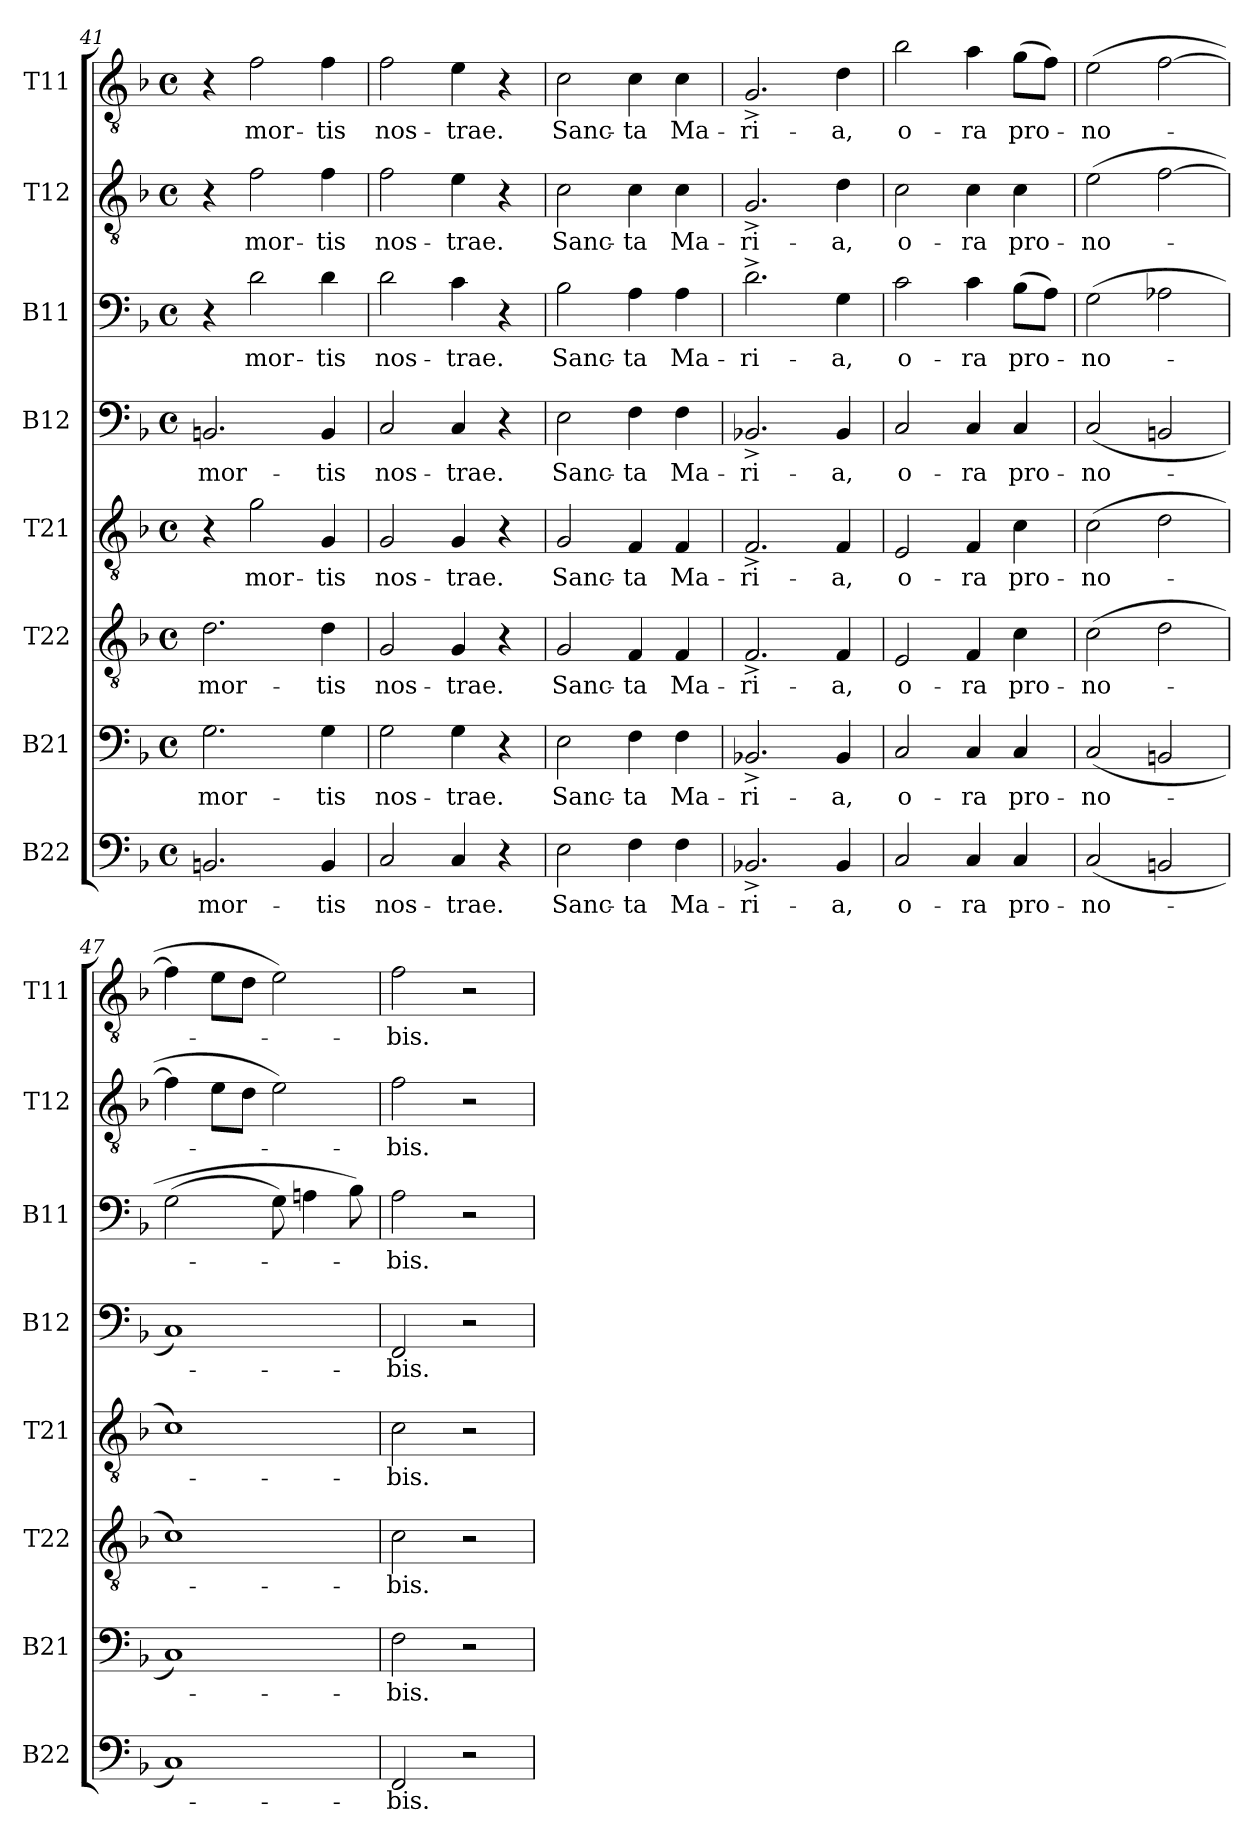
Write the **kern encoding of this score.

**kern	**text	**kern	**text	**kern	**text	**kern	**text	**kern	**text	**kern	**text	**kern	**text	**kern	**text
*part8	*part8	*part7	*part7	*part6	*part6	*part5	*part5	*part4	*part4	*part3	*part3	*part2	*part2	*part1	*part1
*staff8	*staff8	*staff7	*staff7	*staff6	*staff6	*staff5	*staff5	*staff4	*staff4	*staff3	*staff3	*staff2	*staff2	*staff1	*staff1
*I"B22	*	*I"B21	*	*I"T22	*	*I"T21	*	*I"B12	*	*I"B11	*	*I"T12	*	*I"T11	*
*I'B22	*	*I'B21	*	*I'T22	*	*I'T21	*	*I'B12	*	*I'B11	*	*I'T12	*	*I'T11	*
*clefF4	*	*clefF4	*	*clefGv2	*	*clefGv2	*	*clefF4	*	*clefF4	*	*clefGv2	*	*clefGv2	*
*k[b-]	*	*k[b-]	*	*k[b-]	*	*k[b-]	*	*k[b-]	*	*k[b-]	*	*k[b-]	*	*k[b-]	*
*M4/4	*	*M4/4	*	*M4/4	*	*M4/4	*	*M4/4	*	*M4/4	*	*M4/4	*	*M4/4	*
*met(c)	*	*met(c)	*	*met(c)	*	*met(c)	*	*met(c)	*	*met(c)	*	*met(c)	*	*met(c)	*
=41	=41	=41	=41	=41	=41	=41	=41	=41	=41	=41	=41	=41	=41	=41	=41
!	!LO:LY:b	!	!LO:LY:b	!	!LO:LY:b	!	!	!	!LO:LY:b	!	!	!	!	!	!
2.BBn/	mor-	2.G\	mor-	2.d\	mor-	4r	.	2.BBn/	mor-	4r	.	4r	.	4r	.
!	!	!	!	!	!	!	!LO:LY:b	!	!	!	!LO:LY:b	!	!LO:LY:b	!	!LO:LY:b
.	.	.	.	.	.	2g\	mor-	.	.	2d\	mor-	2f\	mor-	2f\	mor-
!	!LO:LY:b	!	!LO:LY:b	!	!LO:LY:b	!	!LO:LY:b	!	!LO:LY:b	!	!LO:LY:b	!	!LO:LY:b	!	!LO:LY:b
4BB/	-tis	4G\	-tis	4d\	-tis	4G/	-tis	4BB/	-tis	4d\	-tis	4f\	-tis	4f\	-tis
=42	=42	=42	=42	=42	=42	=42	=42	=42	=42	=42	=42	=42	=42	=42	=42
!	!LO:LY:b	!	!LO:LY:b	!	!LO:LY:b	!	!LO:LY:b	!	!LO:LY:b	!	!LO:LY:b	!	!LO:LY:b	!	!LO:LY:b
2C/	nos-	2G\	nos-	2G/	nos-	2G/	nos-	2C/	nos-	2d\	nos-	2f\	nos-	2f\	nos-
!	!LO:LY:b	!	!LO:LY:b	!	!LO:LY:b	!	!LO:LY:b	!	!LO:LY:b	!	!LO:LY:b	!	!LO:LY:b	!	!LO:LY:b
4C/	-trae.	4G\	-trae.	4G/	-trae.	4G/	-trae.	4C/	-trae.	4c\	-trae.	4e\	-trae.	4e\	-trae.
4r	.	4r	.	4r	.	4r	.	4r	.	4r	.	4r	.	4r	.
=43	=43	=43	=43	=43	=43	=43	=43	=43	=43	=43	=43	=43	=43	=43	=43
!	!LO:LY:b	!	!LO:LY:b	!	!LO:LY:b	!	!LO:LY:b	!	!LO:LY:b	!	!LO:LY:b	!	!LO:LY:b	!	!LO:LY:b
2E\	Sanc-	2E\	Sanc-	2G/	Sanc-	2G/	Sanc-	2E\	Sanc-	2B-\	Sanc-	2c\	Sanc-	2c\	Sanc-
!	!LO:LY:b	!	!LO:LY:b	!	!LO:LY:b	!	!LO:LY:b	!	!LO:LY:b	!	!LO:LY:b	!	!LO:LY:b	!	!LO:LY:b
4F\	-ta	4F\	-ta	4F/	-ta	4F/	-ta	4F\	-ta	4A\	-ta	4c\	-ta	4c\	-ta
!	!LO:LY:b	!	!LO:LY:b	!	!LO:LY:b	!	!LO:LY:b	!	!LO:LY:b	!	!LO:LY:b	!	!LO:LY:b	!	!LO:LY:b
4F\	Ma-	4F\	Ma-	4F/	Ma-	4F/	Ma-	4F\	Ma-	4A\	Ma-	4c\	Ma-	4c\	Ma-
=44	=44	=44	=44	=44	=44	=44	=44	=44	=44	=44	=44	=44	=44	=44	=44
!	!LO:LY:b	!	!LO:LY:b	!	!LO:LY:b	!	!LO:LY:b	!	!LO:LY:b	!	!LO:LY:b	!	!LO:LY:b	!	!LO:LY:b
2.BB-X^/	-ri-	2.BB-X^/	-ri-	2.F^/	-ri-	2.F^/	-ri-	2.BB-X^/	-ri-	2.d^\	-ri-	2.G^/	-ri-	2.G^/	-ri-
!	!LO:LY:b	!	!LO:LY:b	!	!LO:LY:b	!	!LO:LY:b	!	!LO:LY:b	!	!LO:LY:b	!	!LO:LY:b	!	!LO:LY:b
4BB-/	-a,	4BB-/	-a,	4F/	-a,	4F/	-a,	4BB-/	-a,	4G\	-a,	4d\	-a,	4d\	-a,
!!LO:PB:g=z
=45	=45	=45	=45	=45	=45	=45	=45	=45	=45	=45	=45	=45	=45	=45	=45
!	!LO:LY:b	!	!LO:LY:b	!	!LO:LY:b	!	!LO:LY:b	!	!LO:LY:b	!	!LO:LY:b	!	!LO:LY:b	!	!LO:LY:b
2C/	o-	2C/	o-	2E/	o-	2E/	o-	2C/	o-	2c\	o-	2c\	o-	2b-\	o-
!	!LO:LY:b	!	!LO:LY:b	!	!LO:LY:b	!	!LO:LY:b	!	!LO:LY:b	!	!LO:LY:b	!	!LO:LY:b	!	!LO:LY:b
4C/	-ra	4C/	-ra	4F/	-ra	4F/	-ra	4C/	-ra	4c\	-ra	4c\	-ra	4a\	-ra
!	!LO:LY:b	!	!LO:LY:b	!	!LO:LY:b	!	!LO:LY:b	!	!LO:LY:b	!	!LO:LY:b	!	!LO:LY:b	!	!LO:LY:b
4C/	pro-	4C/	pro-	4c\	pro-	4c\	pro-	4C/	pro-	(>8B-\L	pro-	4c\	pro-	(>8g\L	pro-
.	.	.	.	.	.	.	.	.	.	8A\J)	.	.	.	8f\J)	.
=46	=46	=46	=46	=46	=46	=46	=46	=46	=46	=46	=46	=46	=46	=46	=46
!	!LO:LY:b	!	!LO:LY:b	!	!LO:LY:b	!	!LO:LY:b	!	!LO:LY:b	!	!LO:LY:b	!	!LO:LY:b	!	!LO:LY:b
(<2C/	-no-	(<2C/	-no-	(>2c\	-no-	(>2c\	-no-	(<2C/	-no-	(>2G\	-no-	(>2e\	-no-	(>2e\	-no-
2BBn/	.	2BBn/	.	2d\	.	2d\	.	2BBn/	.	2A-X\	.	[2f\	.	[2f\	.
=47	=47	=47	=47	=47	=47	=47	=47	=47	=47	=47	=47	=47	=47	=47	=47
1C)	.	1C)	.	1c)	.	1c)	.	1C)	.	(>2G\	.	4f\]	.	4f\]	.
.	.	.	.	.	.	.	.	.	.	.	.	8e\L	.	8e\L	.
.	.	.	.	.	.	.	.	.	.	.	.	8d\J	.	8d\J	.
.	.	.	.	.	.	.	.	.	.	8G\)	.	2e\)	.	2e\)	.
.	.	.	.	.	.	.	.	.	.	4An\	.	.	.	.	.
.	.	.	.	.	.	.	.	.	.	8B-\)	.	.	.	.	.
=48	=48	=48	=48	=48	=48	=48	=48	=48	=48	=48	=48	=48	=48	=48	=48
!	!LO:LY:b	!	!LO:LY:b	!	!LO:LY:b	!	!LO:LY:b	!	!LO:LY:b	!	!LO:LY:b	!	!LO:LY:b	!	!LO:LY:b
2FF/	-bis.	2F\	-bis.	2c\	-bis.	2c\	-bis.	2FF/	-bis.	2A\	-bis.	2f\	-bis.	2f\	-bis.
2r	.	2r	.	2r	.	2r	.	2r	.	2r	.	2r	.	2r	.
=	=	=	=	=	=	=	=	=	=	=	=	=	=	=	=
*-	*-	*-	*-	*-	*-	*-	*-	*-	*-	*-	*-	*-	*-	*-	*-
